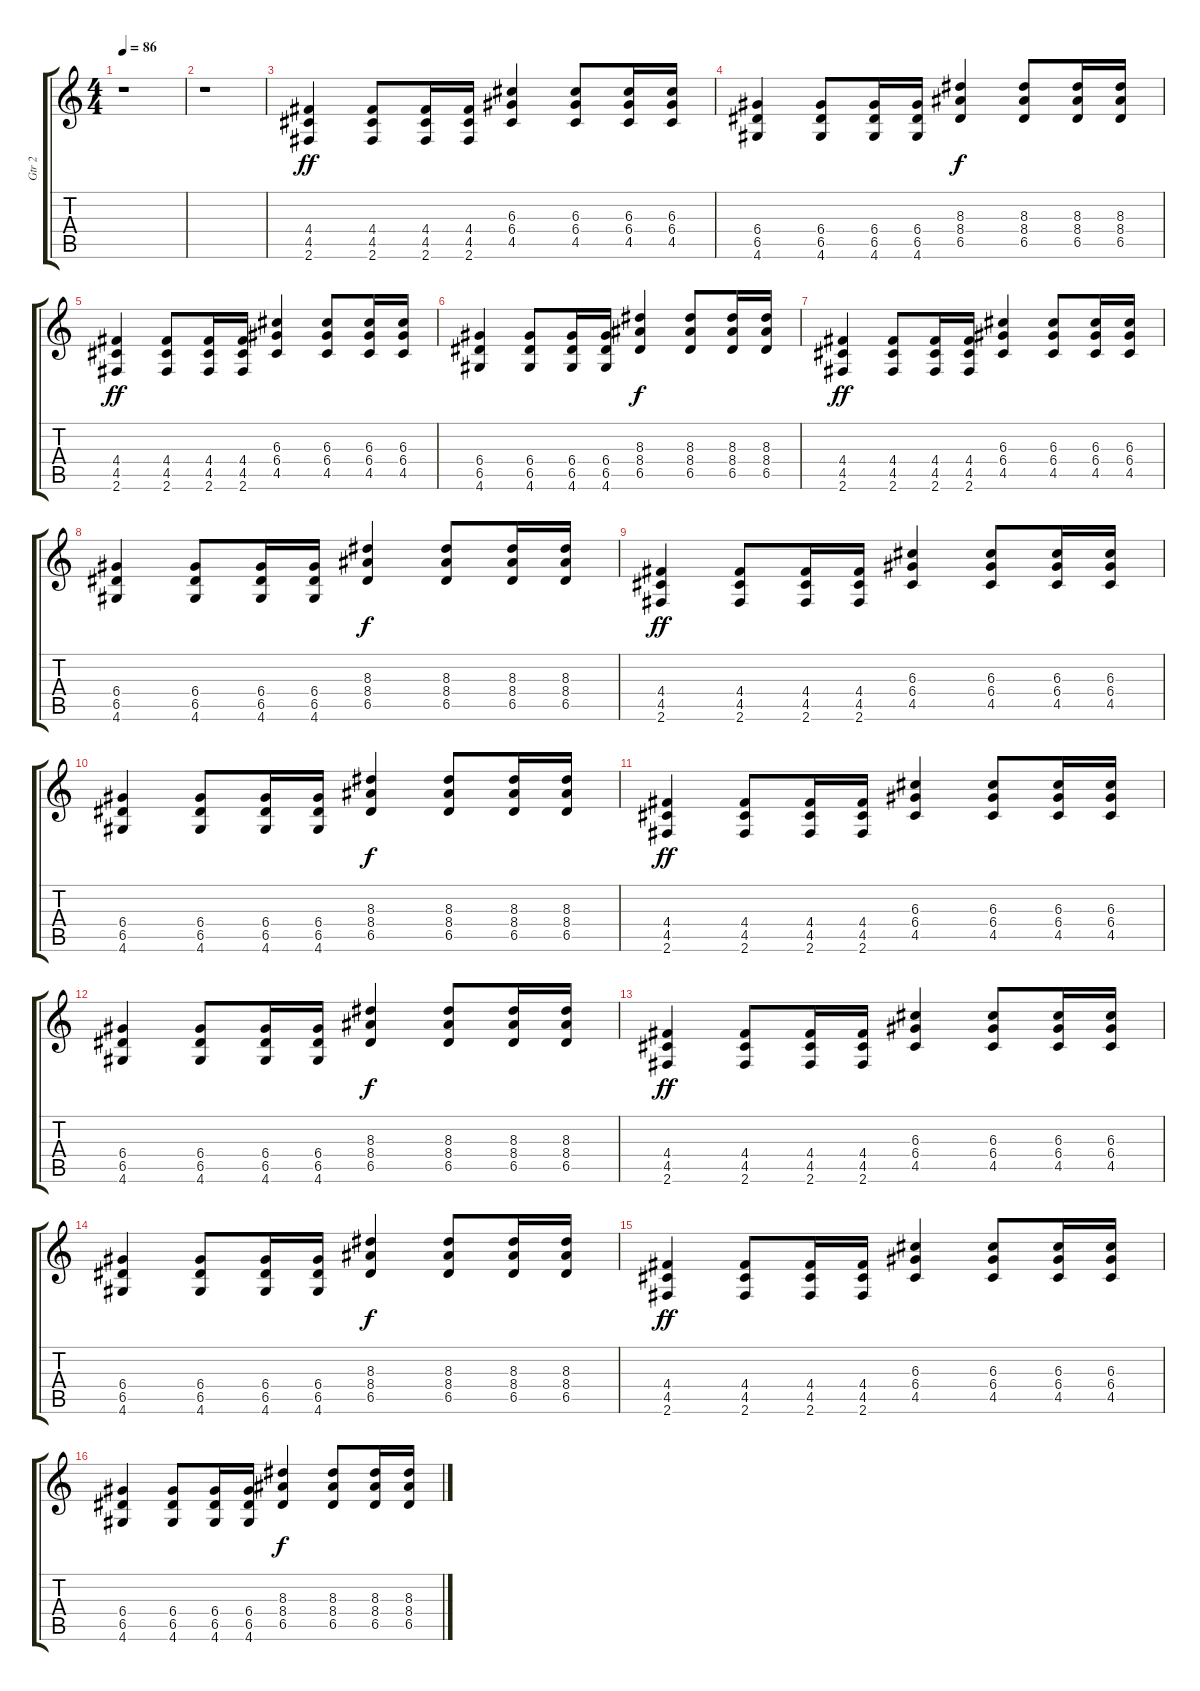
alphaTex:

\track ("Gtr 2" "Gtr 2") {instrument overdrivenguitar}
\staff {score tabs}
\tuning (E4 B3 G3 D3 A2 E2) {hide}
\ts (4 4)
\tempo 86
\clef g2
\ks c
r.1{dy ff} |
r.1 |
(4.4 4.5 2.6).4 (4.4 4.5 2.6).8 (4.4 4.5 2.6).16 (4.4 4.5 2.6).16 (6.3 6.4 4.5).4 (6.3 6.4 4.5).8 (6.3 6.4 4.5).16 (6.3 6.4 4.5).16 |
(6.4 6.5 4.6).4 (6.4 6.5 4.6).8 (6.4 6.5 4.6).16 (6.4 6.5 4.6).16 (8.3 8.4 6.5).4{dy f} (8.3 8.4 6.5).8 (8.3 8.4 6.5).16 (8.3 8.4 6.5).16 |
(4.4 4.5 2.6).4{dy ff} (4.4 4.5 2.6).8 (4.4 4.5 2.6).16 (4.4 4.5 2.6).16 (6.3 6.4 4.5).4 (6.3 6.4 4.5).8 (6.3 6.4 4.5).16 (6.3 6.4 4.5).16 |
(6.4 6.5 4.6).4 (6.4 6.5 4.6).8 (6.4 6.5 4.6).16 (6.4 6.5 4.6).16 (8.3 8.4 6.5).4{dy f} (8.3 8.4 6.5).8 (8.3 8.4 6.5).16 (8.3 8.4 6.5).16 |
(4.4 4.5 2.6).4{dy ff} (4.4 4.5 2.6).8 (4.4 4.5 2.6).16 (4.4 4.5 2.6).16 (6.3 6.4 4.5).4 (6.3 6.4 4.5).8 (6.3 6.4 4.5).16 (6.3 6.4 4.5).16 |
(6.4 6.5 4.6).4 (6.4 6.5 4.6).8 (6.4 6.5 4.6).16 (6.4 6.5 4.6).16 (8.3 8.4 6.5).4{dy f} (8.3 8.4 6.5).8 (8.3 8.4 6.5).16 (8.3 8.4 6.5).16 |
(4.4 4.5 2.6).4{dy ff} (4.4 4.5 2.6).8 (4.4 4.5 2.6).16 (4.4 4.5 2.6).16 (6.3 6.4 4.5).4 (6.3 6.4 4.5).8 (6.3 6.4 4.5).16 (6.3 6.4 4.5).16 |
(6.4 6.5 4.6).4 (6.4 6.5 4.6).8 (6.4 6.5 4.6).16 (6.4 6.5 4.6).16 (8.3 8.4 6.5).4{dy f} (8.3 8.4 6.5).8 (8.3 8.4 6.5).16 (8.3 8.4 6.5).16 |
(4.4 4.5 2.6).4{dy ff} (4.4 4.5 2.6).8 (4.4 4.5 2.6).16 (4.4 4.5 2.6).16 (6.3 6.4 4.5).4 (6.3 6.4 4.5).8 (6.3 6.4 4.5).16 (6.3 6.4 4.5).16 |
(6.4 6.5 4.6).4 (6.4 6.5 4.6).8 (6.4 6.5 4.6).16 (6.4 6.5 4.6).16 (8.3 8.4 6.5).4{dy f} (8.3 8.4 6.5).8 (8.3 8.4 6.5).16 (8.3 8.4 6.5).16 |
(4.4 4.5 2.6).4{dy ff} (4.4 4.5 2.6).8 (4.4 4.5 2.6).16 (4.4 4.5 2.6).16 (6.3 6.4 4.5).4 (6.3 6.4 4.5).8 (6.3 6.4 4.5).16 (6.3 6.4 4.5).16 |
(6.4 6.5 4.6).4 (6.4 6.5 4.6).8 (6.4 6.5 4.6).16 (6.4 6.5 4.6).16 (8.3 8.4 6.5).4{dy f} (8.3 8.4 6.5).8 (8.3 8.4 6.5).16 (8.3 8.4 6.5).16 |
(4.4 4.5 2.6).4{dy ff} (4.4 4.5 2.6).8 (4.4 4.5 2.6).16 (4.4 4.5 2.6).16 (6.3 6.4 4.5).4 (6.3 6.4 4.5).8 (6.3 6.4 4.5).16 (6.3 6.4 4.5).16 |
(6.4 6.5 4.6).4 (6.4 6.5 4.6).8 (6.4 6.5 4.6).16 (6.4 6.5 4.6).16 (8.3 8.4 6.5).4{dy f} (8.3 8.4 6.5).8 (8.3 8.4 6.5).16 (8.3 8.4 6.5).16
